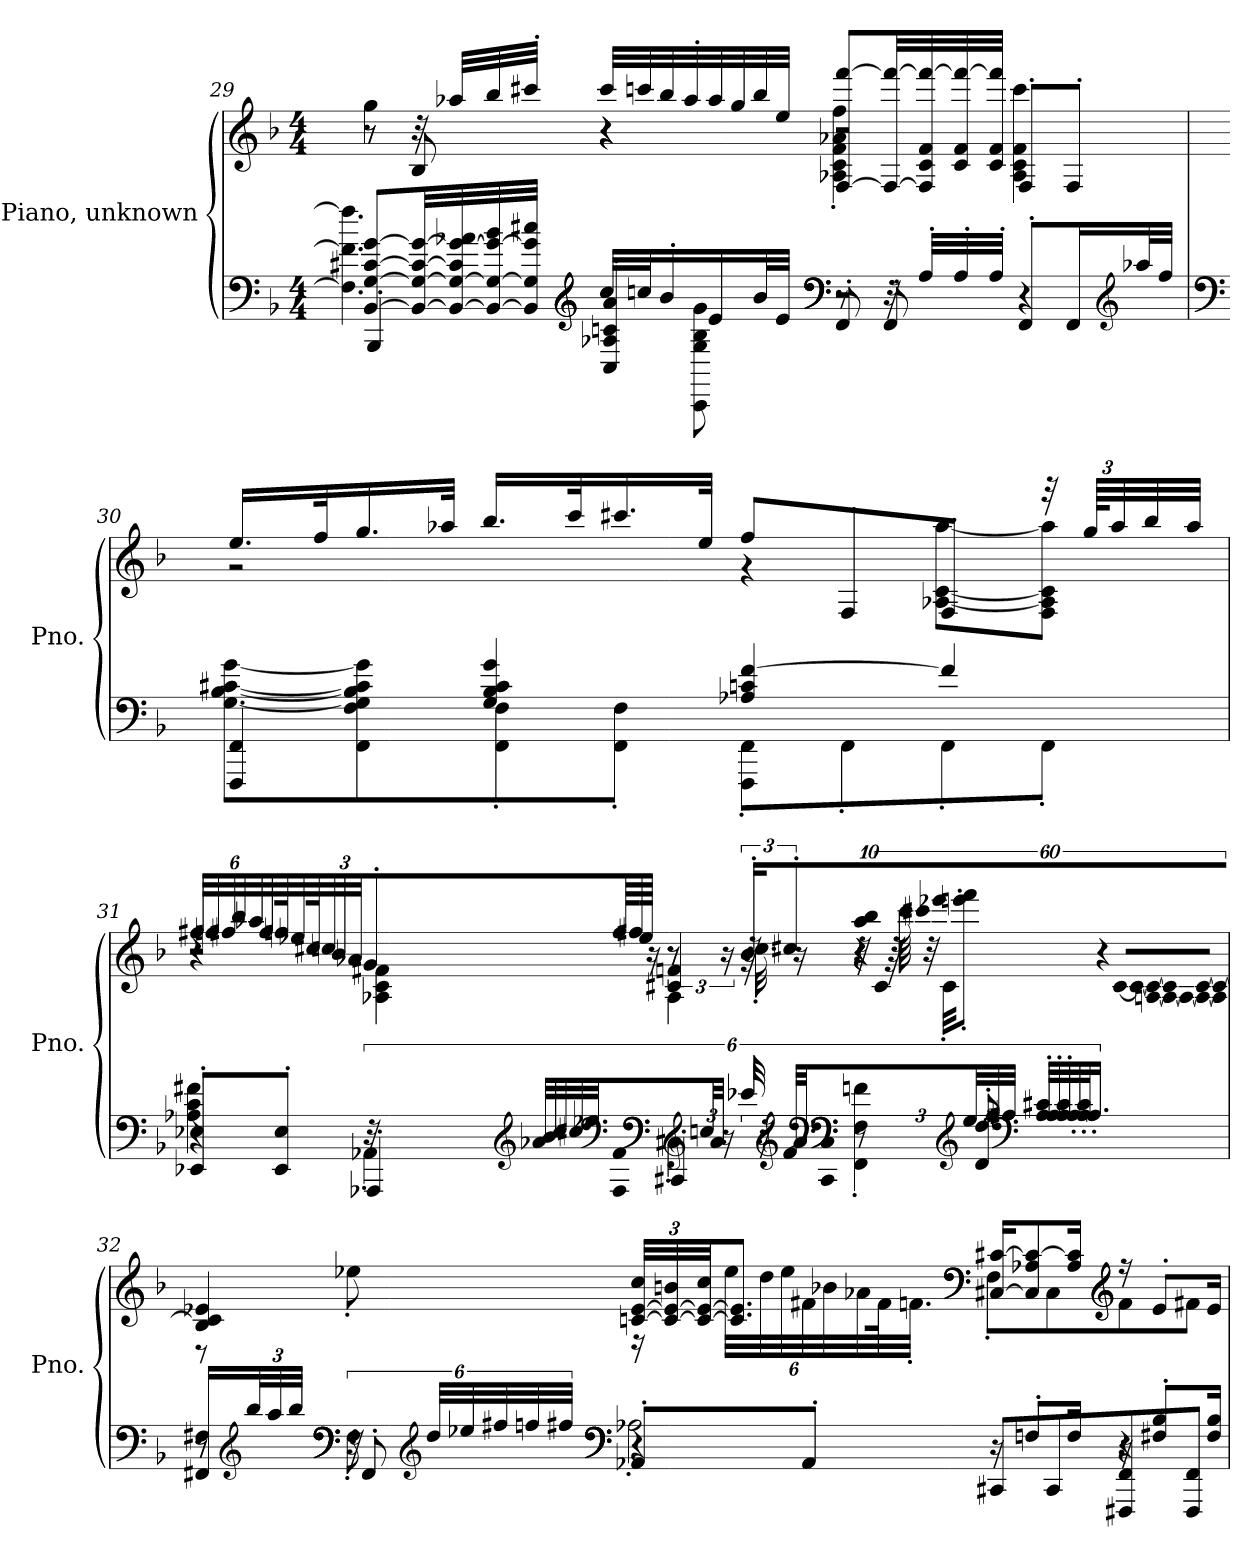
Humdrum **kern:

**kern	**kern
*part1	*part1
*staff2	*staff1
*I"Piano, unknown	*
*I'Pno.	*
!!LO:LB:g=z
*clefF4	*clefG2
*k[b-]	*k[b-]
*M4/4	*M4/4
=29	=29
*^	*^
*	*^	*	*^
[8BB-/ [8G/ [8c#X/ [8g/L	4.F\] 4.f\] 4.ff\]	4BBB-'/	8r	4gg\	8r
32BB-/_ 32G/_ 32c#/_ 32g/_LL	.	.	32r	.	8B-/
32BB-/_ 32G/_ 32c#/] 32g/_ 32a-X/	.	.	32aa-X/LLL	.	.
32BB-/_ 32G/_ 32g/_ 32b-/	.	.	32bb-/	.	.
32BB-/] 32G/] 32g/] 32cc#X/JJJ	.	.	32ccc#X'/JJJ	.	.
*clefG2	*	*	*	*	*
32cc#/LLL	.	4C/' 4A-X/' 4cn/' 4a-/'	32ccc#/LLL	4r	4r
32ccn/J	.	.	32cccn/	.	.
16b-'/	.	.	32bb-/	.	.
.	.	.	32aa-'/	.	.
16e/	8CC\ 8G\ 8B-\ 8g\	.	32aa-/	.	.
.	.	.	32gg/	.	.
32b-/L	.	.	32bb-/	.	.
32e/JJJ	.	.	32ee/JJJ	.	.
*clefF4	*	*	*	*	*
8FF'/	2r	8r	[8F/ [8fff/L	4A-X\' 4c\' 4f\' 4a-X\' 4ff\'	2r
32r	.	8FF'/	32F/_ 32fff/_LL	.	.
32A-'/LLL	.	.	32F/] 32c/ 32f/ 32fff/_	.	.
32A-'/	.	.	32c/ 32f/ 32fff/_	.	.
32A-'/JJJ	.	.	32c/ 32f/ 32fff/]JJJ	.	.
8FF'/L	.	4r	8F'/L	4A-\ 4c\ 4f\ 4ccc\	.
16FF/L	.	.	8F'/J	.	.
*clefG2	*	*	*	*	*
32aa-X/L	.	.	.	.	.
32ff/JJJ	.	.	.	.	.
*v	*v	*v	*	*	*
*	*v	*v	*v
!!LO:LB:g=z
=30	=30
*clefF4	*
*^	*^
4FFF/' 4FF/'	[8G\ [8B-\ [8c#X\ [8g\L	16.ee/LL	2r
.	.	32ff/K	.
.	8FF\ 8F\ 8G\] 8B-\] 8c#\] 8g\]	16.gg/	.
.	.	32aa-X/JJk	.
4G/ 4B-/ 4c#/ 4g/	8FF\' 8F\'	16.bb-/LL	.
.	.	32ccc/K	.
.	8FF\' 8F\'J	16.ccc#X/	.
.	.	32ee/JJk	.
4A-X/ 4cn/ [4f/	8FFF\' 8FF\'L	8ff/L	4r
.	8FF'\	8F'/	.
4f/]	8FF'\	8F'/J	[8A-X\ [8c\ [8aa-\L
.	8FF'\J	32r	8F\ 8A-\] 8c\] 8aa-\]J
*	*	*Xbrackettup	*
.	.	96gg/KLLL	.
.	.	48aa-/	.
.	.	32bb-/	.
.	.	32aa-/JJJ	.
!!LO:LB:g=z
=31	=31	=31	=31
*	*^	*^	*^
8EE-X/' 8E-X/'L	4A-X\ 4c\ 4f#X\	4r	48ff#X/LLL	4r	2r	2r
.	.	.	48ffn/	.	.	.
.	.	.	48ff#X/	.	.	.
.	.	.	48bb-/	.	.	.
.	.	.	48aa-X/	.	.	.
.	.	.	48ff#/	.	.	.
8EE-/' 8E-/'J	.	.	64ffn/K	.	.	.
.	.	.	32ee-X/	.	.	.
.	.	.	64cc#X/K	.	.	.
.	.	.	48ccn/	.	.	.
.	.	.	48b-/	.	.	.
.	.	.	48a-X/JJ	.	.	.
48r	4AA-X'\	4AAA-X'/	8g'/	4A-X\ 4c\ 4f#X\	.	.
*clefG2	*	*	*	*	*	*
48a-X/LLL	.	.	.	.	.	.
48b-/	.	.	.	.	.	.
*Xbrackettup	*	*	*	*	*	*
48cc/	.	.	.	.	.	.
48cc#X/	.	.	.	.	.	.
48ee-X/J	.	.	.	.	.	.
*clefF4	*	*	*	*	*	*
16AAA-/ 16AA-/	.	.	64ff/KLL	.	.	.
.	.	.	32ff#X/	.	.	.
.	.	.	64ee-/JJJk	.	.	.
*clefG2	*	*	*	*	*	*
*brackettup	*	*	*	*	*	*
48ccn/L	.	.	16r	.	.	.
48a-/JJJ	.	.	.	.	.	.
16r	.	.	.	.	.	.
*clefF4	*	*	*	*	*	*
*	*	*	*brackettup	*	*	*
.	4C#X'\	4CC#X'/	12r	8r	4c#X/ 4fn/	4A-\
48e-X/	.	.	.	.	.	.
48r	.	.	.	.	.	.
*clefG2	*	*	*	*	*	*
48f#/LLL	.	.	24r	.	.	.
48a-/J	.	.	.	.	.	.
*clefF4	*	*	*	*	*	*
16CC#/ 16C#/	.	.	24b-'/KL	64r	.	.
.	.	.	.	32.cc'\	.	.
.	.	.	12cc#X'/	.	.	.
*clefG2	*	*	*	*	*	*
*Xbrackettup	*	*	*	*	*	*
48ee-/L	.	.	.	16r	.	.
48ff/	.	.	.	.	.	.
48ff#X/JJJ	.	.	.	.	.	.
*clefF4	*	*	*	*	*	*
!	!	!	!LO:N:vis=64	!	!	!
32A-/' 32c#X/'LLL	4FF\' 4F\' 4fn\'	8r	640%9aa-/LLL	32r	4r	4r
!	!	!	!LO:N:vis=64	!	!	!
.	.	.	640%9bb-/J	.	.	.
!	!	!	!LO:N:vis=32	!	!	!
.	.	.	1920%53c#/	.	.	.
32A-'/	.	.	.	64r	.	.
.	.	.	.	64ccc\	.	.
!	!	!	!LO:N:vis=32	!	!	!
.	.	.	1920%53ccc#X/	.	.	.
32A-/' 32c#/'	.	.	.	32r	.	.
!	!	!	!LO:N:vis=32	!	!	!
.	.	.	1920%53eee-X/	.	.	.
32A-'/	.	.	.	32c#'\KKL	.	.
!	!	!	!LO:N:vis=32	!	!	!
.	.	.	1920%53eeen'/JJJ	.	.	.
32A-/' 32c#/'J	.	8FF/' 8F/'	.	8fff'\J	.	.
.	.	.	1920ryy	.	.	.
!	!	!	!LO:N:vis=64	!	!	!
.	.	.	640%9r	.	.	.
!	!	!	!LO:N:vis=64	!	!	!
.	.	.	[640%9c#/LLLL	.	.	.
16.A-'/JJ	.	.	.	.	.	.
!	!	!	!LO:N:vis=64	!	!	!
.	.	.	640%9c#/_	.	.	.
!	!	!	!LO:N:vis=64	!	!	!
.	.	.	[640%9An/ 640%9c#/_	.	.	.
!	!	!	!LO:N:vis=64	!	!	!
.	.	.	640%9A/_ 640%9c#/]	.	.	.
!	!	!	!LO:N:vis=64	!	!	!
.	.	.	640%9A/J_	.	.	.
.	.	.	480%13A/_ [480%13c#/JJJ	.	.	.
960ryy	960ryy	960ryy	.	960ryy	960ryy	960ryy
.	.	.	1920A/] 1920c#/_	.	.	.
*	*	*	*	*v	*v	*v
!!LO:PB:g=z
=32	=32	=32	=32	=32
16FF#X/ 16F#X/LL	8r	8r	4B-/ 4c#/] 4e-X/	8r
*clefG2	*	*	*	*
48bb-/L	.	.	.	.
48aa/	.	.	.	.
48bb-/JJJ	.	.	.	.
*clefF4	*	*	*	*
*brackettup	*	*	*	*
48r	8F#'\	8FF#'/	.	8ee-X'\
*clefG2	*	*	*	*
48dd/LLL	.	.	.	.
48ee-X/	.	.	.	.
*Xbrackettup	*	*	*	*
48ff#X/	.	.	.	.
48ffn/	.	.	.	.
48ff#X/JJJ	.	.	.	.
*clefF4	*	*	*	*
*	*	*	*Xbrackettup	*
8AA-X'/L	2A-X'\	4r	[48cn/ [48e-/ 48cc/LLL	16r
.	.	.	48c/_ 48e-/_ 48bn/	.
.	.	.	48c/_ 48e-/_ 48cc/JJ	.
.	.	.	8.c/] 8.e-/]J	48ee-\LLL
.	.	.	.	48dd\
.	.	.	.	48ee-\
8AA-'/J	.	.	.	48f#X\
.	.	.	.	48b-X\
.	.	.	.	48a-X\
.	.	.	.	64f#\K
.	.	.	.	32.fn'\JJJ
*	*	*	*clefF4	*
16r	.	8CC#X/L	[16C#X/ [16c#X/KL	8F'\L
8Fn'/L	.	.	8C#/] 8A-X/ 8c#/_	.
.	.	8CC#/	.	8C#\
16F/Jk	.	.	16A-/ 16c#/]Jk	.
*	*	*	*clefG2	*
16r	4r	8FFF#X/ 8FF#/	16r	8f\
8F#X/' 8B-/'L	.	.	8e-'/L	.
.	.	8FFF#/ 8FF#/J	.	8f#X\J
16F#/ 16B-/Jk	.	.	16e-/Jk	.
*v	*v	*v	*	*
*	*v	*v
=	=
*-	*-
